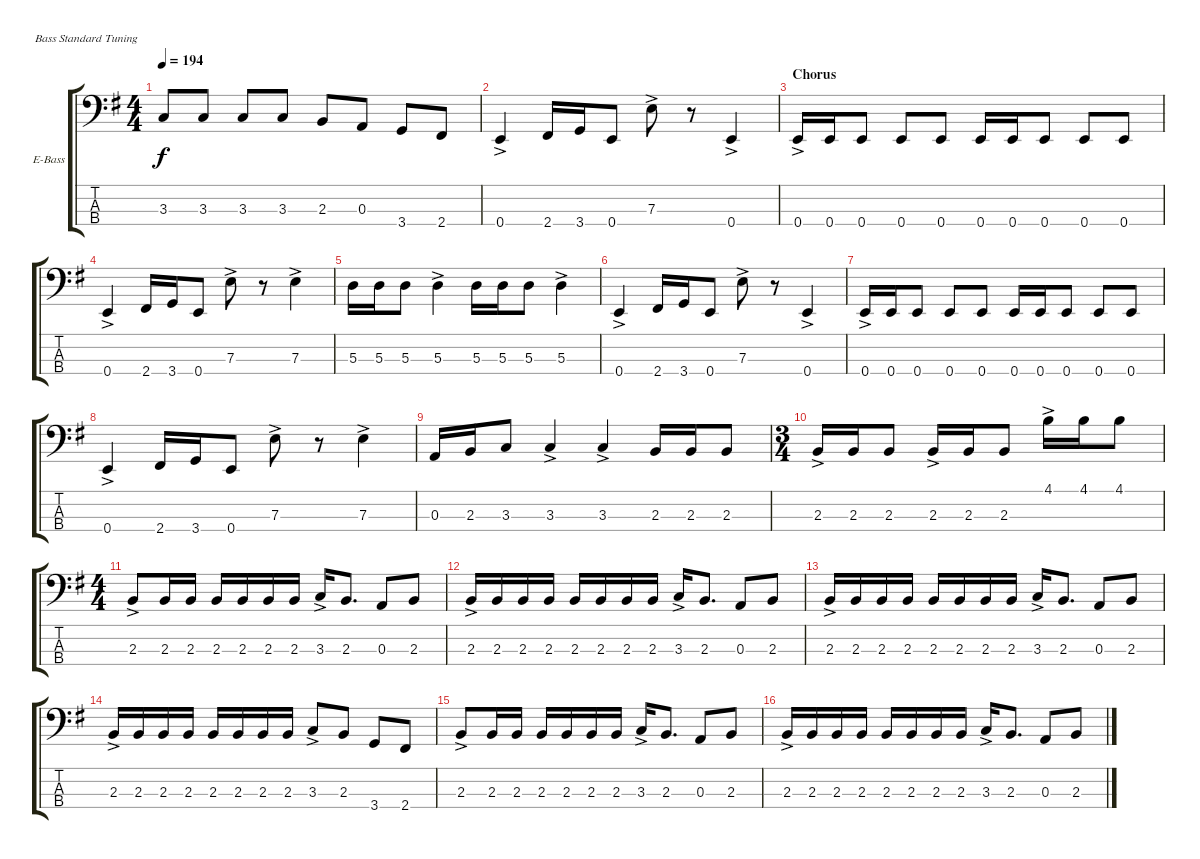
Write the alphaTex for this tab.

\bracketExtendMode groupsimilarinstruments
\firstSystemTrackNameOrientation horizontal
\otherSystemsTrackNameOrientation horizontal
\track ("Bass" "E-Bass") {instrument electricbasspick}
\staff {score tabs}
\tuning (G2 D2 A1 E1)
\ts (4 4)
\tempo 194
\clef f4
\scale
1.05549
\ks g
3.3.8{dy f} 3.3.8 3.3.8 3.3.8 2.3.8 0.3.8 3.4.8 2.4.8 |
\scale
0.944515 0.4{ac}.4 2.4.16 3.4.16 0.4.8 7.3{ac}.8 r.8 0.4{ac}.4 |
\section ("" "Chorus")
\scale
1.05549 0.4{ac}.16 0.4.16 0.4.8 0.4.8 0.4.8 0.4.16 0.4.16 0.4.8 0.4.8 0.4.8 |
\scale
0.944515 0.4{ac}.4 2.4.16 3.4.16 0.4.8 7.3{ac}.8 r.8 7.3{ac}.4 |
\scale
1.05549 5.3.16 5.3.16 5.3.8 5.3{ac}.4 5.3.16 5.3.16 5.3.8 5.3{ac}.4 |
\scale
0.944515 0.4{ac}.4 2.4.16 3.4.16 0.4.8 7.3{ac}.8 r.8 0.4{ac}.4 |
\scale
1.05549 0.4{ac}.16 0.4.16 0.4.8 0.4.8 0.4.8 0.4.16 0.4.16 0.4.8 0.4.8 0.4.8 |
\scale
0.944515 0.4{ac}.4 2.4.16 3.4.16 0.4.8 7.3{ac}.8 r.8 7.3{ac}.4 |
\scale
1.05549 0.3.16 2.3.16 3.3.8 3.3{ac}.4 3.3{ac}.4 2.3.16 2.3.16 2.3.8 |
\ts (3 4)
\scale
0.944515 2.3{ac}.16 2.3.16 2.3.8 2.3{ac}.16 2.3.16 2.3.8 4.1{ac}.16 4.1.16 4.1.8 |
\ts (4 4)
\scale
1.05549 2.3{ac}.8 2.3.16 2.3.16 2.3.16 2.3.16 2.3.16 2.3.16 3.3{ac}.16 2.3.8{d} 0.3.8 2.3.8 |
\scale
0.944515 2.3{ac}.16 2.3.16 2.3.16 2.3.16 2.3.16 2.3.16 2.3.16 2.3.16 3.3{ac}.16 2.3.8{d} 0.3.8 2.3.8 |
\scale
1.05549 2.3{ac}.16 2.3.16 2.3.16 2.3.16 2.3.16 2.3.16 2.3.16 2.3.16 3.3{ac}.16 2.3.8{d} 0.3.8 2.3.8 |
\scale
0.944515 2.3{ac}.16 2.3.16 2.3.16 2.3.16 2.3.16 2.3.16 2.3.16 2.3.16 3.3{ac}.8 2.3.8 3.4.8 2.4.8 |
\scale
1.05549 2.3{ac}.8 2.3.16 2.3.16 2.3.16 2.3.16 2.3.16 2.3.16 3.3{ac}.16 2.3.8{d} 0.3.8 2.3.8 |
\scale
0.944515 2.3{ac}.16 2.3.16 2.3.16 2.3.16 2.3.16 2.3.16 2.3.16 2.3.16 3.3{ac}.16 2.3.8{d} 0.3.8 2.3.8
